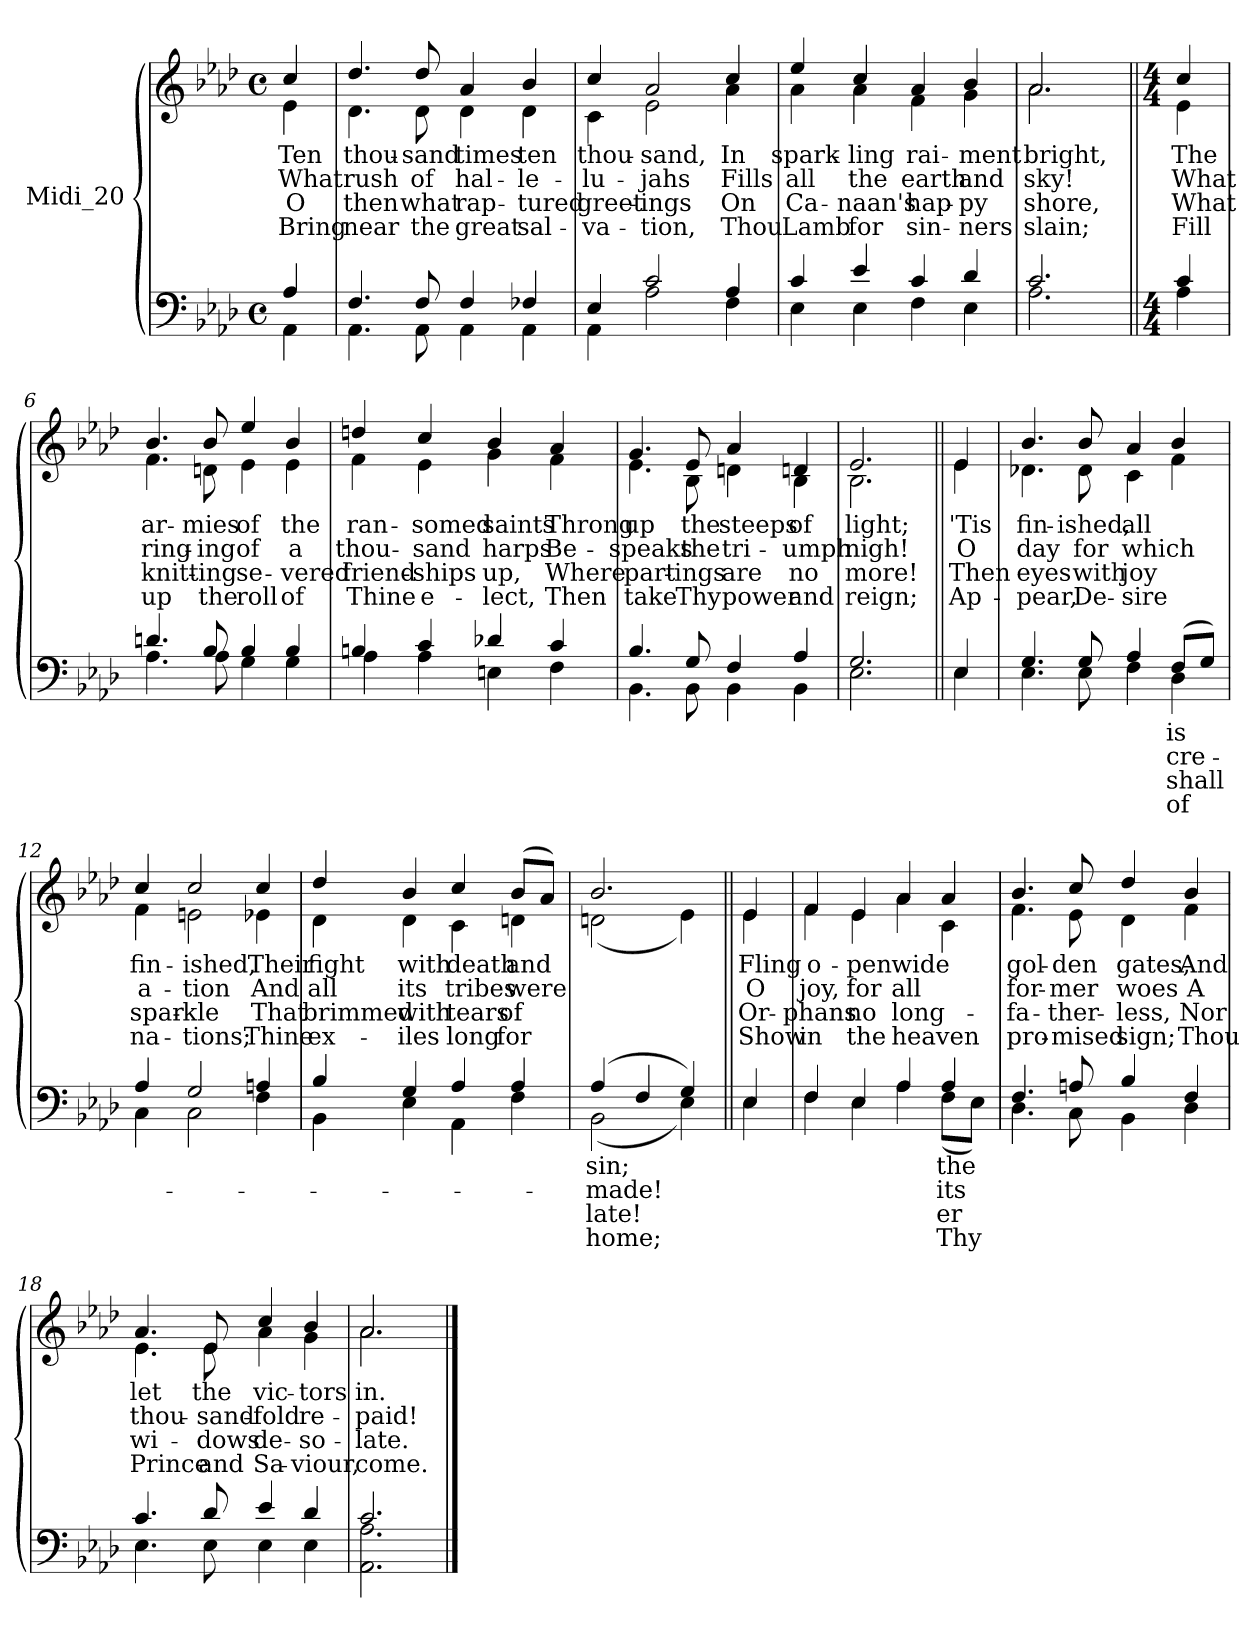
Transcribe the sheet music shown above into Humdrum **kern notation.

**kern	**text	**text	**text	**text	**kern	**text	**text	**text	**text
*part2	*part2	*part2	*part2	*part2	*part1	*part1	*part1	*part1	*part1
*staff2	*staff2	*staff2	*staff2	*staff2	*staff1	*staff1	*staff1	*staff1	*staff1
*I"Midi_20	*	*	*	*	*I"Midi_20	*	*	*	*
*clefF4	*	*	*	*	*clefG2	*	*	*	*
*k[b-e-a-d-]	*	*	*	*	*k[b-e-a-d-]	*	*	*	*
*A-:	*	*	*	*	*A-:	*	*	*	*
*M4/4	*	*	*	*	*M4/4	*	*	*	*
*met(c)	*	*	*	*	*met(c)	*	*	*	*
=	=	=	=	=	=	=	=	=	=
*^	*	*	*	*	*	*	*	*	*
!	!	!	!	!	!	!LO:TX:a:t=Alford (76. 86. D)	!	!	!	!
!	!	!	!	!	!	!LO:TX:a:cj:t=John Bacchus Dykes\n(1823-76)	!	!	!	!
!	!	!	!	!	!	!LO:TX:a:cj:t=Ten thousand times ten thousand	!	!	!	!
!	!	!	!	!	!	!LO:TX:a:cj:t=Henry Alford\n(1810-71)	!	!	!	!
!	!	!	!	!	!	!	!LO:LY:b	!LO:LY:b	!LO:LY:b	!LO:LY:b
*	*	*	*	*	*	*^	*	*	*	*
4A-/	4AA-\	.	.	.	.	4cc/	4e-\	Ten	What	O	Bring
=1	=1	=1	=1	=1	=1	=1	=1	=1	=1	=1	=1
!	!	!	!	!	!	!	!	!LO:LY:b	!LO:LY:b	!LO:LY:b	!LO:LY:b
4.F/	4.AA-\	.	.	.	.	4.dd-/	4.d-\	thou-	-rush	then	near
!	!	!	!	!	!	!	!	!LO:LY:b	!LO:LY:b	!LO:LY:b	!LO:LY:b
8F/	8AA-\	.	.	.	.	8dd-/	8d-\	sand	of	what	the
!	!	!	!	!	!	!	!	!LO:LY:b	!LO:LY:b	!LO:LY:b	!LO:LY:b
4F/	4AA-\	.	.	.	.	4a-/	4d-\	times	hal-	-rap-	-great
!	!	!	!	!	!	!	!	!LO:LY:b	!LO:LY:b	!LO:LY:b	!LO:LY:b
4F-X/	4AA-\	.	.	.	.	4b-/	4d-\	ten	le-	-tured	sal-
=2	=2	=2	=2	=2	=2	=2	=2	=2	=2	=2	=2
!	!	!	!	!	!	!	!	!LO:LY:b	!LO:LY:b	!LO:LY:b	!LO:LY:b
4E-/	4AA-\	.	.	.	.	4cc/	4c\	-thou-	-lu-	-greet-	-va-
!	!	!	!	!	!	!	!	!LO:LY:b	!LO:LY:b	!LO:LY:b	!LO:LY:b
2c/	2A-\	.	.	.	.	2a-/	2e-\	-sand,	jahs	ings	tion,
!	!	!	!	!	!	!	!	!LO:LY:b	!LO:LY:b	!LO:LY:b	!LO:LY:b
4A-/	4F\	.	.	.	.	4cc/	4a-\	In	Fills	On	Thou
=3	=3	=3	=3	=3	=3	=3	=3	=3	=3	=3	=3
!	!	!	!	!	!	!	!	!LO:LY:b	!LO:LY:b	!LO:LY:b	!LO:LY:b
4c/	4E-\	.	.	.	.	4ee-/	4a-\	spark-	-all	Ca-	-Lamb
!	!	!	!	!	!	!	!	!LO:LY:b	!LO:LY:b	!LO:LY:b	!LO:LY:b
4e-/	4E-\	.	.	.	.	4cc/	4a-\	ling	the	naan's	for
!	!	!	!	!	!	!	!	!LO:LY:b	!LO:LY:b	!LO:LY:b	!LO:LY:b
4c/	4F\	.	.	.	.	4a-/	4f\	rai-	-earth	hap-	-sin-
!	!	!	!	!	!	!	!	!LO:LY:b	!LO:LY:b	!LO:LY:b	!LO:LY:b
4d-/	4E-\	.	.	.	.	4b-/	4g\	-ment	and	py	ners
=4	=4	=4	=4	=4	=4	=4	=4	=4	=4	=4	=4
!	!	!	!	!	!	!	!	!LO:LY:b	!LO:LY:b	!LO:LY:b	!LO:LY:b
2.c/	2.A-\	.	.	.	.	2.a-/	2.a-\	bright,	sky!	shore,	slain;
!!LO:LB:g=z	!!
=5||	=5||	=5||	=5||	=5||	=5||	=5||	=5||	=5||	=5||	=5||	=5||
*M4/4	*	*	*	*	*	*M4/4	*	*	*	*	*
!	!	!	!	!	!	!	!	!LO:LY:b	!LO:LY:b	!LO:LY:b	!LO:LY:b
4c/	4A-\	.	.	.	.	4cc/	4e-\	The	What	What	Fill
=6	=6	=6	=6	=6	=6	=6	=6	=6	=6	=6	=6
!	!	!	!	!	!	!	!	!LO:LY:b	!LO:LY:b	!LO:LY:b	!LO:LY:b
4.dn/	4.A-\	.	.	.	.	4.b-/	4.f\	ar-	-ring-	-knitt-	-up
!	!	!	!	!	!	!	!	!LO:LY:b	!LO:LY:b	!LO:LY:b	!LO:LY:b
8B-/	8A-\	.	.	.	.	8b-/	8dn\	mies	ing	ing	the
!	!	!	!	!	!	!	!	!LO:LY:b	!LO:LY:b	!LO:LY:b	!LO:LY:b
4B-/	4G\	.	.	.	.	4ee-/	4e-\	of	of	se-	-roll
!	!	!	!	!	!	!	!	!LO:LY:b	!LO:LY:b	!LO:LY:b	!LO:LY:b
4B-/	4G\	.	.	.	.	4b-/	4e-\	the	a	vered	of
=7	=7	=7	=7	=7	=7	=7	=7	=7	=7	=7	=7
!	!	!	!	!	!	!	!	!LO:LY:b	!LO:LY:b	!LO:LY:b	!LO:LY:b
4Bn/	4A-\	.	.	.	.	4ddn/	4f\	ran-	-thou-	-friend-	-Thine
!	!	!	!	!	!	!	!	!LO:LY:b	!LO:LY:b	!LO:LY:b	!LO:LY:b
4c/	4A-\	.	.	.	.	4cc/	4e-\	somed	sand	ships	e-
!	!	!	!	!	!	!	!	!LO:LY:b	!LO:LY:b	!LO:LY:b	!LO:LY:b
4d-X/	4En\	.	.	.	.	4b-/	4g\	-saints	harps	up,	lect,
!	!	!	!	!	!	!	!	!LO:LY:b	!LO:LY:b	!LO:LY:b	!LO:LY:b
4c/	4F\	.	.	.	.	4a-/	4f\	Throng	Be-	-Where	Then
=8	=8	=8	=8	=8	=8	=8	=8	=8	=8	=8	=8
!	!	!	!	!	!	!	!	!LO:LY:b	!LO:LY:b	!LO:LY:b	!LO:LY:b
4.B-/	4.BB-\	.	.	.	.	4.g/	4.e-\	up	speaks	part-	-take
!	!	!	!	!	!	!	!	!LO:LY:b	!LO:LY:b	!LO:LY:b	!LO:LY:b
8G/	8BB-\	.	.	.	.	8e-/	8B-	the	the	ings	Thy
!	!	!	!	!	!	!	!	!LO:LY:b	!LO:LY:b	!LO:LY:b	!LO:LY:b
4F/	4BB-\	.	.	.	.	4a-/	4dn\	steeps	tri-	-are	power
!	!	!	!	!	!	!	!	!LO:LY:b	!LO:LY:b	!LO:LY:b	!LO:LY:b
4A-/	4BB-\	.	.	.	.	4dn/	4B-\	of	umph	no	and
=9	=9	=9	=9	=9	=9	=9	=9	=9	=9	=9	=9
!	!	!	!	!	!	!	!	!LO:LY:b	!LO:LY:b	!LO:LY:b	!LO:LY:b
2.G/	2.E-\	.	.	.	.	2.e-/	2.B-\	light;	nigh!	more!	reign;
!!LO:LB:g=z	!!
=10||	=10||	=10||	=10||	=10||	=10||	=10||	=10||	=10||	=10||	=10||	=10||
!	!	!	!	!	!	!	!	!LO:LY:b	!LO:LY:b	!LO:LY:b	!LO:LY:b
4E-/	4E-\	.	.	.	.	4e-/	4e-\	'Tis	O	Then	Ap-
=11	=11	=11	=11	=11	=11	=11	=11	=11	=11	=11	=11
!	!	!	!	!	!	!	!	!LO:LY:b	!LO:LY:b	!LO:LY:b	!LO:LY:b
4.G/	4.E-\	.	.	.	.	4.b-/	4.d-X\	-fin-	-day	eyes	pear,
!	!	!	!	!	!	!	!	!LO:LY:b	!LO:LY:b	!LO:LY:b	!LO:LY:b
8G/	8E-\	.	.	.	.	8b-/	8d-\	ished,	for	with	De-
!	!	!	!	!	!	!	!	!LO:LY:b	!LO:LY:b	!LO:LY:b	!LO:LY:b
4A-/	4F\	.	.	.	.	4a-/	4c\	-all	which	joy	sire
!	!	!LO:LY:a	!LO:LY:a	!LO:LY:a	!LO:LY:a	!	!	!	!	!	!
(>8F/L	4D-\	is	cre-	shall	of	4b-/	4f\	.	.	.	.
8G/J)	.	.	.	.	.	.	.	.	.	.	.
=12	=12	=12	=12	=12	=12	=12	=12	=12	=12	=12	=12
!	!	!	!	!	!	!	!	!LO:LY:b	!LO:LY:b	!LO:LY:b	!LO:LY:b
4A-/	4C\	.	.	.	.	4cc/	4f\	fin-	-a-	-spar-	-na-
!	!	!	!	!	!	!	!	!LO:LY:b	!LO:LY:b	!LO:LY:b	!LO:LY:b
2G/	2C\	.	.	.	.	2cc/	2en\	-ished,	tion	kle	tions;
!	!	!	!	!	!	!	!	!LO:LY:b	!LO:LY:b	!LO:LY:b	!LO:LY:b
4An/	4F\	.	.	.	.	4cc/	4e-X\	Their	And	That	Thine
=13	=13	=13	=13	=13	=13	=13	=13	=13	=13	=13	=13
!	!	!	!	!	!	!	!	!LO:LY:b	!LO:LY:b	!LO:LY:b	!LO:LY:b
4B-/	4BB-\	.	.	.	.	4dd-/	4d-\	fight	all	brimmed	ex-
!	!	!	!	!	!	!	!	!LO:LY:b	!LO:LY:b	!LO:LY:b	!LO:LY:b
4G/	4E-\	.	.	.	.	4b-/	4d-\	-with	its	with	iles
!	!	!	!	!	!	!	!	!LO:LY:b	!LO:LY:b	!LO:LY:b	!LO:LY:b
4A-/	4AA-\	.	.	.	.	4cc/	4c\	death	tribes	tears	long
!	!	!	!	!	!	!	!	!LO:LY:b	!LO:LY:b	!LO:LY:b	!LO:LY:b
4A-/	4F\	.	.	.	.	(>8b-/L	4dn\	and	were	of	for
.	.	.	.	.	.	8a-/J)	.	.	.	.	.
=14	=14	=14	=14	=14	=14	=14	=14	=14	=14	=14	=14
!	!	!LO:LY:a	!LO:LY:a	!LO:LY:a	!LO:LY:a	!	!	!	!	!	!
(>4A-/	(<2BB-\	sin;	made!	late!	home;	2.b-/	(<2dn\	.	.	.	.
4F/	.	.	.	.	.	.	.	.	.	.	.
4G/)	4E-\)	.	.	.	.	.	4e-\)	.	.	.	.
!!LO:LB:g=z	!!
=15||	=15||	=15||	=15||	=15||	=15||	=15||	=15||	=15||	=15||	=15||	=15||
!	!	!	!	!	!	!	!	!LO:LY:b	!LO:LY:b	!LO:LY:b	!LO:LY:b
4E-/	4E-\	.	.	.	.	4e-/	4e-\	Fling	O	Or-	-Show
=16	=16	=16	=16	=16	=16	=16	=16	=16	=16	=16	=16
!	!	!	!	!	!	!	!	!LO:LY:b	!LO:LY:b	!LO:LY:b	!LO:LY:b
4F/	4F\	.	.	.	.	4f/	4f\	o-	-joy,	phans	in
!	!	!	!	!	!	!	!	!LO:LY:b	!LO:LY:b	!LO:LY:b	!LO:LY:b
4E-/	4E-\	.	.	.	.	4e-/	4e-\	pen	for	no	the
!	!	!	!	!	!	!	!	!LO:LY:b	!LO:LY:b	!LO:LY:b	!LO:LY:b
4A-/	4A-\	.	.	.	.	4a-/	4a-\	wide	all	long-	-heaven
!	!	!LO:LY:a	!LO:LY:a	!LO:LY:a	!LO:LY:a	!	!	!	!	!	!
4A-/	(<8F\L	the	its	er	Thy	4a-/	4c\	.	.	.	.
.	8E-\J)	.	.	.	.	.	.	.	.	.	.
=17	=17	=17	=17	=17	=17	=17	=17	=17	=17	=17	=17
!	!	!	!	!	!	!	!	!LO:LY:b	!LO:LY:b	!LO:LY:b	!LO:LY:b
4.F/	4.D-\	.	.	.	.	4.b-/	4.f\	gol-	-for-	-fa-	-pro-
!	!	!	!	!	!	!	!	!LO:LY:b	!LO:LY:b	!LO:LY:b	!LO:LY:b
8An/	8C\	.	.	.	.	8cc/	8e-\	-den	mer	ther-	-mised
!	!	!	!	!	!	!	!	!LO:LY:b	!LO:LY:b	!LO:LY:b	!LO:LY:b
4B-/	4BB-\	.	.	.	.	4dd-/	4d-\	gates,	woes	less,	sign;
!	!	!	!	!	!	!	!	!LO:LY:b	!LO:LY:b	!LO:LY:b	!LO:LY:b
4F/	4D-\	.	.	.	.	4b-/	4f\	And	A	Nor	Thou
=18	=18	=18	=18	=18	=18	=18	=18	=18	=18	=18	=18
!	!	!	!	!	!	!	!	!LO:LY:b	!LO:LY:b	!LO:LY:b	!LO:LY:b
4.c/	4.E-\	.	.	.	.	4.a-/	4.e-\	let	thou-	-wi-	-Prince
!	!	!	!	!	!	!	!	!LO:LY:b	!LO:LY:b	!LO:LY:b	!LO:LY:b
8d-/	8E-\	.	.	.	.	8e-/	8e-\	the	sand-	-dows	and
!	!	!	!	!	!	!	!	!LO:LY:b	!LO:LY:b	!LO:LY:b	!LO:LY:b
4e-/	4E-\	.	.	.	.	4cc/	4a-\	vic-	-fold	de-	-Sa-
!	!	!	!	!	!	!	!	!LO:LY:b	!LO:LY:b	!LO:LY:b	!LO:LY:b
4d-/	4E-\	.	.	.	.	4b-/	4g\	-tors	re-	-so-	-viour,
=19	=19	=19	=19	=19	=19	=19	=19	=19	=19	=19	=19
!	!	!	!	!	!	!	!	!LO:LY:b	!LO:LY:b	!LO:LY:b	!LO:LY:b
2.c/	2.AA-\ 2.A-\	.	.	.	.	2.a-/	2.a-\	in.	paid!	late.	come.
*v	*v	*	*	*	*	*	*	*	*	*	*
*	*	*	*	*	*v	*v	*	*	*	*
==	==	==	==	==	==	==	==	==	==
*-	*-	*-	*-	*-	*-	*-	*-	*-	*-
